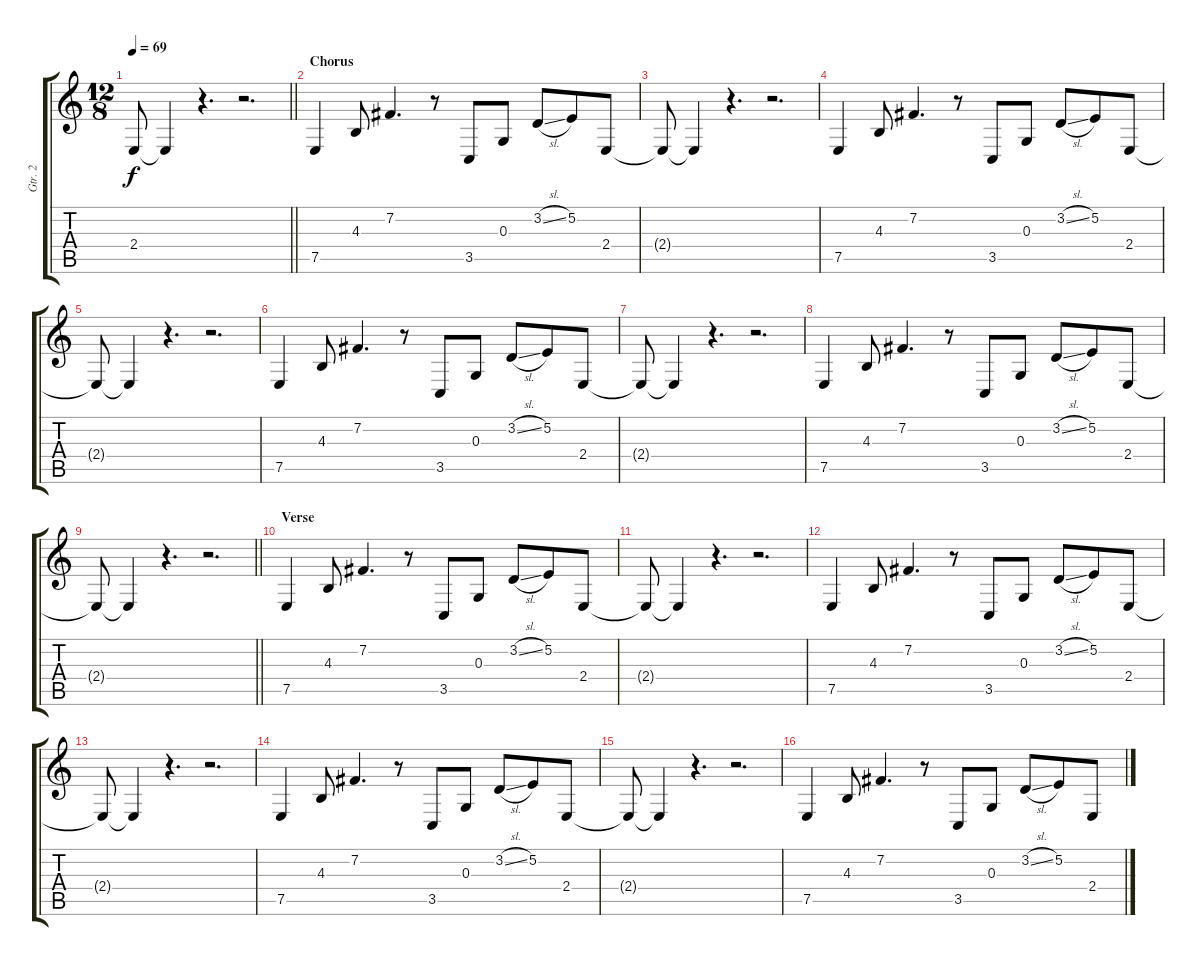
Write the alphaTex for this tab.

\track ("Gtr. 2" "Gtr. 2") {instrument acousticgrandpiano}
\staff {score tabs}
\tuning (E4 B3 G3 D3 A2 D2) {hide}
\ts (12 8)
\tempo 69
\clef g2
\barLineRight lightlight
\ks c
2.4{t}.8{dy f} 2.4{t}.4 r.4{d} r.2{d} |
\section ("" "Chorus")
7.5.4 4.3.8 7.2.4{d} r.8 3.5.8 0.3.8 3.2{sl}.8 5.2.8 2.4.8 |
2.4{t}.8 2.4{t}.4 r.4{d} r.2{d} |
7.5.4 4.3.8 7.2.4{d} r.8 3.5.8 0.3.8 3.2{sl}.8 5.2.8 2.4.8 |
2.4{t}.8 2.4{t}.4 r.4{d} r.2{d} |
7.5.4 4.3.8 7.2.4{d} r.8 3.5.8 0.3.8 3.2{sl}.8 5.2.8 2.4.8 |
2.4{t}.8 2.4{t}.4 r.4{d} r.2{d} |
7.5.4 4.3.8 7.2.4{d} r.8 3.5.8 0.3.8 3.2{sl}.8 5.2.8 2.4.8 |
\barLineRight lightlight
2.4{t}.8 2.4{t}.4 r.4{d} r.2{d} |
\section ("" "Verse")
7.5.4 4.3.8 7.2.4{d} r.8 3.5.8 0.3.8 3.2{sl}.8 5.2.8 2.4.8 |
2.4{t}.8 2.4{t}.4 r.4{d} r.2{d} |
7.5.4 4.3.8 7.2.4{d} r.8 3.5.8 0.3.8 3.2{sl}.8 5.2.8 2.4.8 |
2.4{t}.8 2.4{t}.4 r.4{d} r.2{d} |
7.5.4 4.3.8 7.2.4{d} r.8 3.5.8 0.3.8 3.2{sl}.8 5.2.8 2.4.8 |
2.4{t}.8 2.4{t}.4 r.4{d} r.2{d} |
7.5.4 4.3.8 7.2.4{d} r.8 3.5.8 0.3.8 3.2{sl}.8 5.2.8 2.4.8
